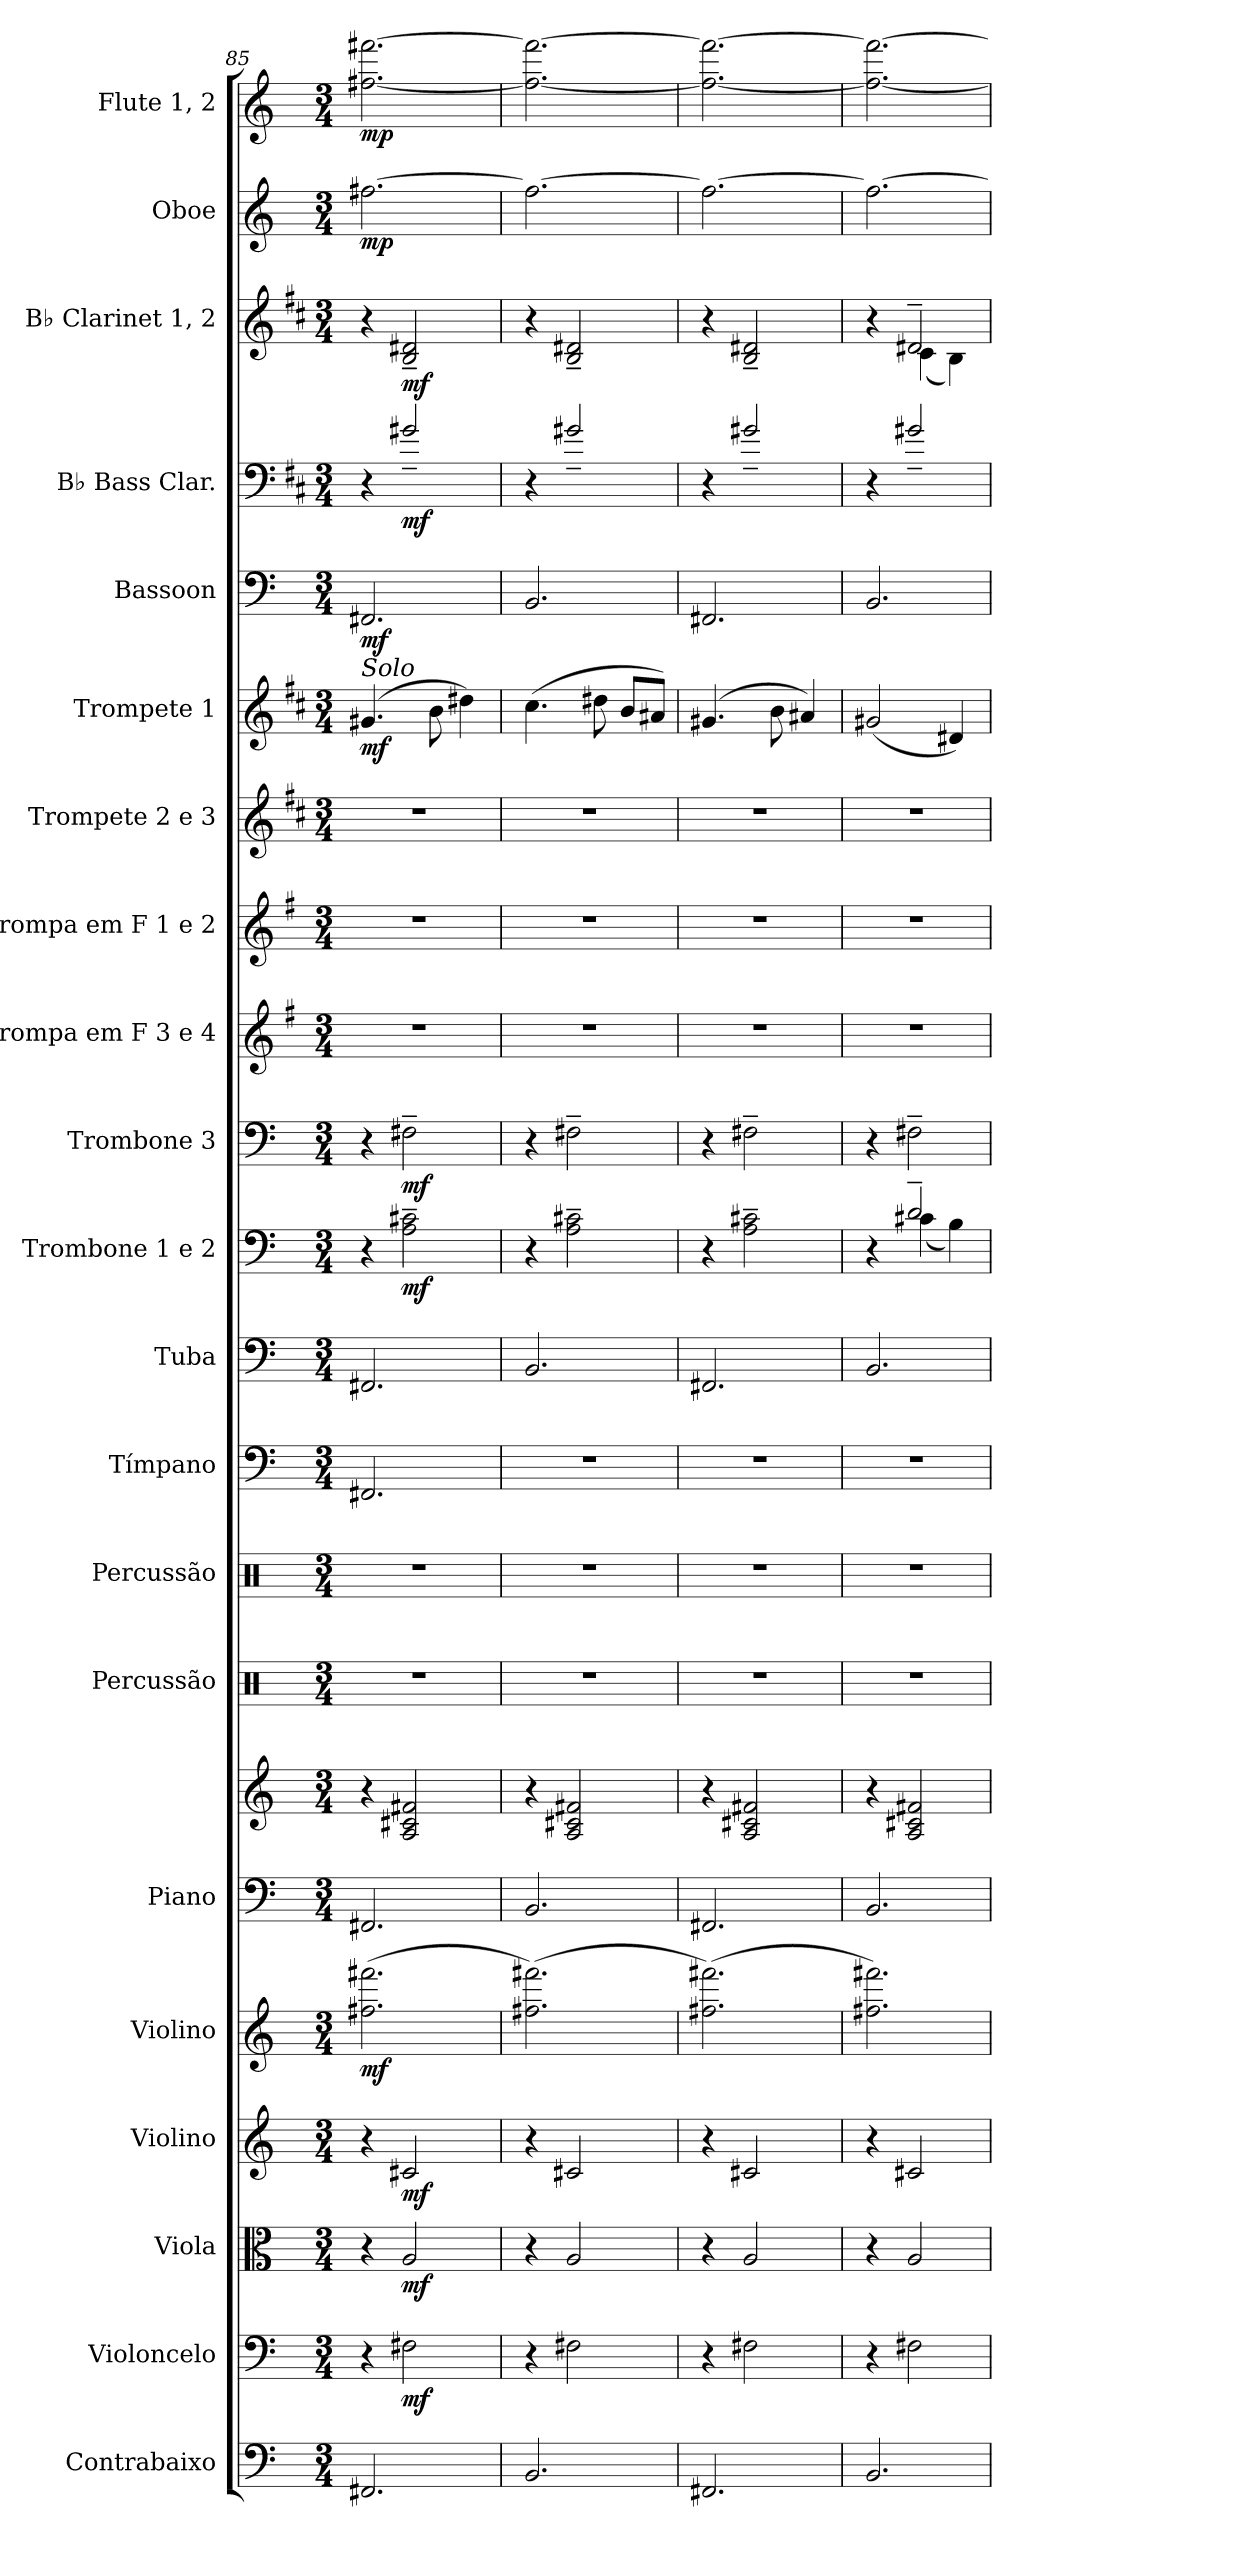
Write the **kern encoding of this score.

**kern	**kern	**dynam	**kern	**dynam	**kern	**dynam	**kern	**dynam	**kern	**kern	**kern	**kern	**kern	**kern	**kern	**dynam	**kern	**dynam	**kern	**kern	**kern	**kern	**dynam	**kern	**dynam	**kern	**dynam	**kern	**dynam	**kern	**dynam	**kern	**dynam
*part21	*part20	*part20	*part19	*part19	*part18	*part18	*part17	*part17	*part16	*part16	*part15	*part14	*part13	*part12	*part11	*part11	*part10	*part10	*part9	*part8	*part7	*part6	*part6	*part5	*part5	*part4	*part4	*part3	*part3	*part2	*part2	*part1	*part1
*staff22	*staff21	*staff21	*staff20	*staff20	*staff19	*staff19	*staff18	*staff18	*staff17	*staff16	*staff15	*staff14	*staff13	*staff12	*staff11	*staff11	*staff10	*staff10	*staff9	*staff8	*staff7	*staff6	*staff6	*staff5	*staff5	*staff4	*staff4	*staff3	*staff3	*staff2	*staff2	*staff1	*staff1
*I"Contrabaixo	*I"Violoncelo	*	*I"Viola	*	*I"Violino	*	*I"Violino	*	*I"Piano	*	*I"Percussão	*I"Percussão	*I"Tímpano	*I"Tuba	*I"Trombone 1 e 2	*	*I"Trombone 3	*	*I"Trompa em F 3 e 4	*I"trompa em F 1 e 2	*I"Trompete 2 e 3	*I"Trompete 1	*	*I"Bassoon	*	*I"B♭ Bass Clar.	*	*I"B♭ Clarinet 1, 2	*	*I"Oboe	*	*I"Flute 1, 2	*
*I'Cb.	*I'Vc.	*	*I'Vla	*	*I'Vln.	*	*I'Vln.	*	*I'Pno	*	*I'Perc.	*I'Perc.	*	*I'Tba.	*I'Tbn.	*	*I'Tbn.	*	*I'Trom. F 3, 4	*I'Trom. 1,2	*I'Tpt. 2, 3	*	*	*I'Bsn.	*	*I'B♭ B. Cl.	*	*I'B♭ Cl. 1, 2	*	*I'Ob.	*	*I'Fl. 1, 2	*
*clefF4	*clefF4	*	*clefC3	*	*clefG2	*	*clefG2	*	*clefF4	*clefG2	*clefX	*clefX	*clefF4	*clefF4	*clefF4	*	*clefF4	*	*clefG2	*clefG2	*clefG2	*clefG2	*	*clefF4	*	*clefF4	*	*clefG2	*	*clefG2	*	*clefG2	*
*ITrd7c12	*	*	*	*	*	*	*	*	*	*	*	*	*	*	*	*	*	*	*ITrd4c7	*ITrd4c7	*ITrd1c2	*ITrd1c2	*	*	*	*ITrd1c2	*	*ITrd1c2	*	*	*	*	*
*k[]	*k[]	*	*k[]	*	*k[]	*	*k[]	*	*k[]	*k[]	*k[]	*k[]	*k[]	*k[]	*k[]	*	*k[]	*	*k[]	*k[]	*k[]	*k[]	*	*k[]	*	*k[]	*	*k[]	*	*k[]	*	*k[]	*
*M3/4	*M3/4	*	*M3/4	*	*M3/4	*	*M3/4	*	*M3/4	*M3/4	*M3/4	*M3/4	*M3/4	*M3/4	*M3/4	*	*M3/4	*	*M3/4	*M3/4	*M3/4	*M3/4	*	*M3/4	*	*M3/4	*	*M3/4	*	*M3/4	*	*M3/4	*
=85	=85	=85	=85	=85	=85	=85	=85	=85	=85	=85	=85	=85	=85	=85	=85	=85	=85	=85	=85	=85	=85	=85	=85	=85	=85	=85	=85	=85	=85	=85	=85	=85	=85
!	!	!	!	!	!	!	!	!	!	!	!	!	!	!	!	!	!	!	!	!	!	!LO:TX:a:i:t=Solo	!	!	!	!	!	!	!	!	!	!	!
!	!	!	!	!	!	!	!	!LO:DY:b	!	!	!	!	!	!	!	!	!	!	!	!	!	!	!LO:DY:b	!	!LO:DY:b	!	!	!	!	!	!LO:DY:b	!	!LO:DY:b
2.FFF#X/	4r	.	4r	.	4r	.	(>2.ff#X\ 2.fff#X\	mf	2.FF#X/	4r	2.r	2.r	2.FF#X/	2.FF#X/	4r	.	4r	.	2.r	2.r	2.r	(>4.f#X/	mf	2.FF#X/	mf	4r	.	4r	.	[2.ff#X\	mp	[2.ff#X\ [2.fff#X\	mp
!	!	!LO:DY:b	!	!LO:DY:b	!	!LO:DY:b	!	!	!	!	!	!	!	!	!	!LO:DY:b	!	!LO:DY:b	!	!	!	!	!	!	!	!	!LO:DY:b	!	!LO:DY:b	!	!	!	!
.	2F#X\	mf	2A/	mf	2c#X/	mf	.	.	.	2A/ 2c#X/ 2f#X/	.	.	.	.	2A\~ 2c#X\~	mf	2F#X~\	mf	.	.	.	.	.	.	.	2f#X~/	mf	2A/~ 2c#X/~	mf	.	.	.	.
.	.	.	.	.	.	.	.	.	.	.	.	.	.	.	.	.	.	.	.	.	.	8a\	.	.	.	.	.	.	.	.	.	.	.
.	.	.	.	.	.	.	.	.	.	.	.	.	.	.	.	.	.	.	.	.	.	4cc#X\)	.	.	.	.	.	.	.	.	.	.	.
!!LO:PB:g=z
=86	=86	=86	=86	=86	=86	=86	=86	=86	=86	=86	=86	=86	=86	=86	=86	=86	=86	=86	=86	=86	=86	=86	=86	=86	=86	=86	=86	=86	=86	=86	=86	=86	=86
2.BBB/	4r	.	4r	.	4r	.	(>2.ff#X\ 2.fff#X\)	.	2.BB/	4r	2.r	2.r	2.r	2.BB/	4r	.	4r	.	2.r	2.r	2.r	(>4.b\	.	2.BB/	.	4r	.	4r	.	2.ff#\_	.	2.ff#\_ 2.fff#\_	.
.	2F#X\	.	2A/	.	2c#X/	.	.	.	.	2A/ 2c#X/ 2f#X/	.	.	.	.	2A\~ 2c#X\~	.	2F#X~\	.	.	.	.	.	.	.	.	2f#X~/	.	2A/~ 2c#X/~	.	.	.	.	.
.	.	.	.	.	.	.	.	.	.	.	.	.	.	.	.	.	.	.	.	.	.	8cc#X\	.	.	.	.	.	.	.	.	.	.	.
.	.	.	.	.	.	.	.	.	.	.	.	.	.	.	.	.	.	.	.	.	.	8a/L	.	.	.	.	.	.	.	.	.	.	.
.	.	.	.	.	.	.	.	.	.	.	.	.	.	.	.	.	.	.	.	.	.	8g#X/J)	.	.	.	.	.	.	.	.	.	.	.
=87	=87	=87	=87	=87	=87	=87	=87	=87	=87	=87	=87	=87	=87	=87	=87	=87	=87	=87	=87	=87	=87	=87	=87	=87	=87	=87	=87	=87	=87	=87	=87	=87	=87
2.FFF#X/	4r	.	4r	.	4r	.	(>2.ff#X\ 2.fff#X\)	.	2.FF#X/	4r	2.r	2.r	2.r	2.FF#X/	4r	.	4r	.	2.r	2.r	2.r	(>4.f#X/	.	2.FF#X/	.	4r	.	4r	.	2.ff#\_	.	2.ff#\_ 2.fff#\_	.
.	2F#X\	.	2A/	.	2c#X/	.	.	.	.	2A/ 2c#X/ 2f#X/	.	.	.	.	2A\~ 2c#X\~	.	2F#X~\	.	.	.	.	.	.	.	.	2f#X~/	.	2A/~ 2c#X/~	.	.	.	.	.
.	.	.	.	.	.	.	.	.	.	.	.	.	.	.	.	.	.	.	.	.	.	8a\	.	.	.	.	.	.	.	.	.	.	.
.	.	.	.	.	.	.	.	.	.	.	.	.	.	.	.	.	.	.	.	.	.	4g#X/)	.	.	.	.	.	.	.	.	.	.	.
=88	=88	=88	=88	=88	=88	=88	=88	=88	=88	=88	=88	=88	=88	=88	=88	=88	=88	=88	=88	=88	=88	=88	=88	=88	=88	=88	=88	=88	=88	=88	=88	=88	=88
*	*	*	*	*	*	*	*	*	*	*	*	*	*	*	*^	*	*	*	*	*	*	*	*	*	*	*	*	*^	*	*	*	*	*
2.BBB/	4r	.	4r	.	4r	.	2.ff#X\ 2.fff#X\)	.	2.BB/	4r	2.r	2.r	2.r	2.BB/	4r	4ryy	.	4r	.	2.r	2.r	2.r	(<2f#X/	.	2.BB/	.	4r	.	4r	4ryy	.	2.ff#\_	.	2.ff#\_ 2.fff#\_	.
.	2F#X\	.	2A/	.	2c#X/	.	.	.	.	2A/ 2c#X/ 2f#X/	.	.	.	.	2d~/	(<4c#X\	.	2F#X~\	.	.	.	.	.	.	.	.	2f#X~/	.	2c#X~/	(<4B\	.	.	.	.	.
.	.	.	.	.	.	.	.	.	.	.	.	.	.	.	.	4B\)	.	.	.	.	.	.	4c#X/)	.	.	.	.	.	.	4A\)	.	.	.	.	.
*	*	*	*	*	*	*	*	*	*	*	*	*	*	*	*v	*v	*	*	*	*	*	*	*	*	*	*	*	*	*v	*v	*	*	*	*	*
=	=	=	=	=	=	=	=	=	=	=	=	=	=	=	=	=	=	=	=	=	=	=	=	=	=	=	=	=	=	=	=	=	=
*-	*-	*-	*-	*-	*-	*-	*-	*-	*-	*-	*-	*-	*-	*-	*-	*-	*-	*-	*-	*-	*-	*-	*-	*-	*-	*-	*-	*-	*-	*-	*-	*-	*-
